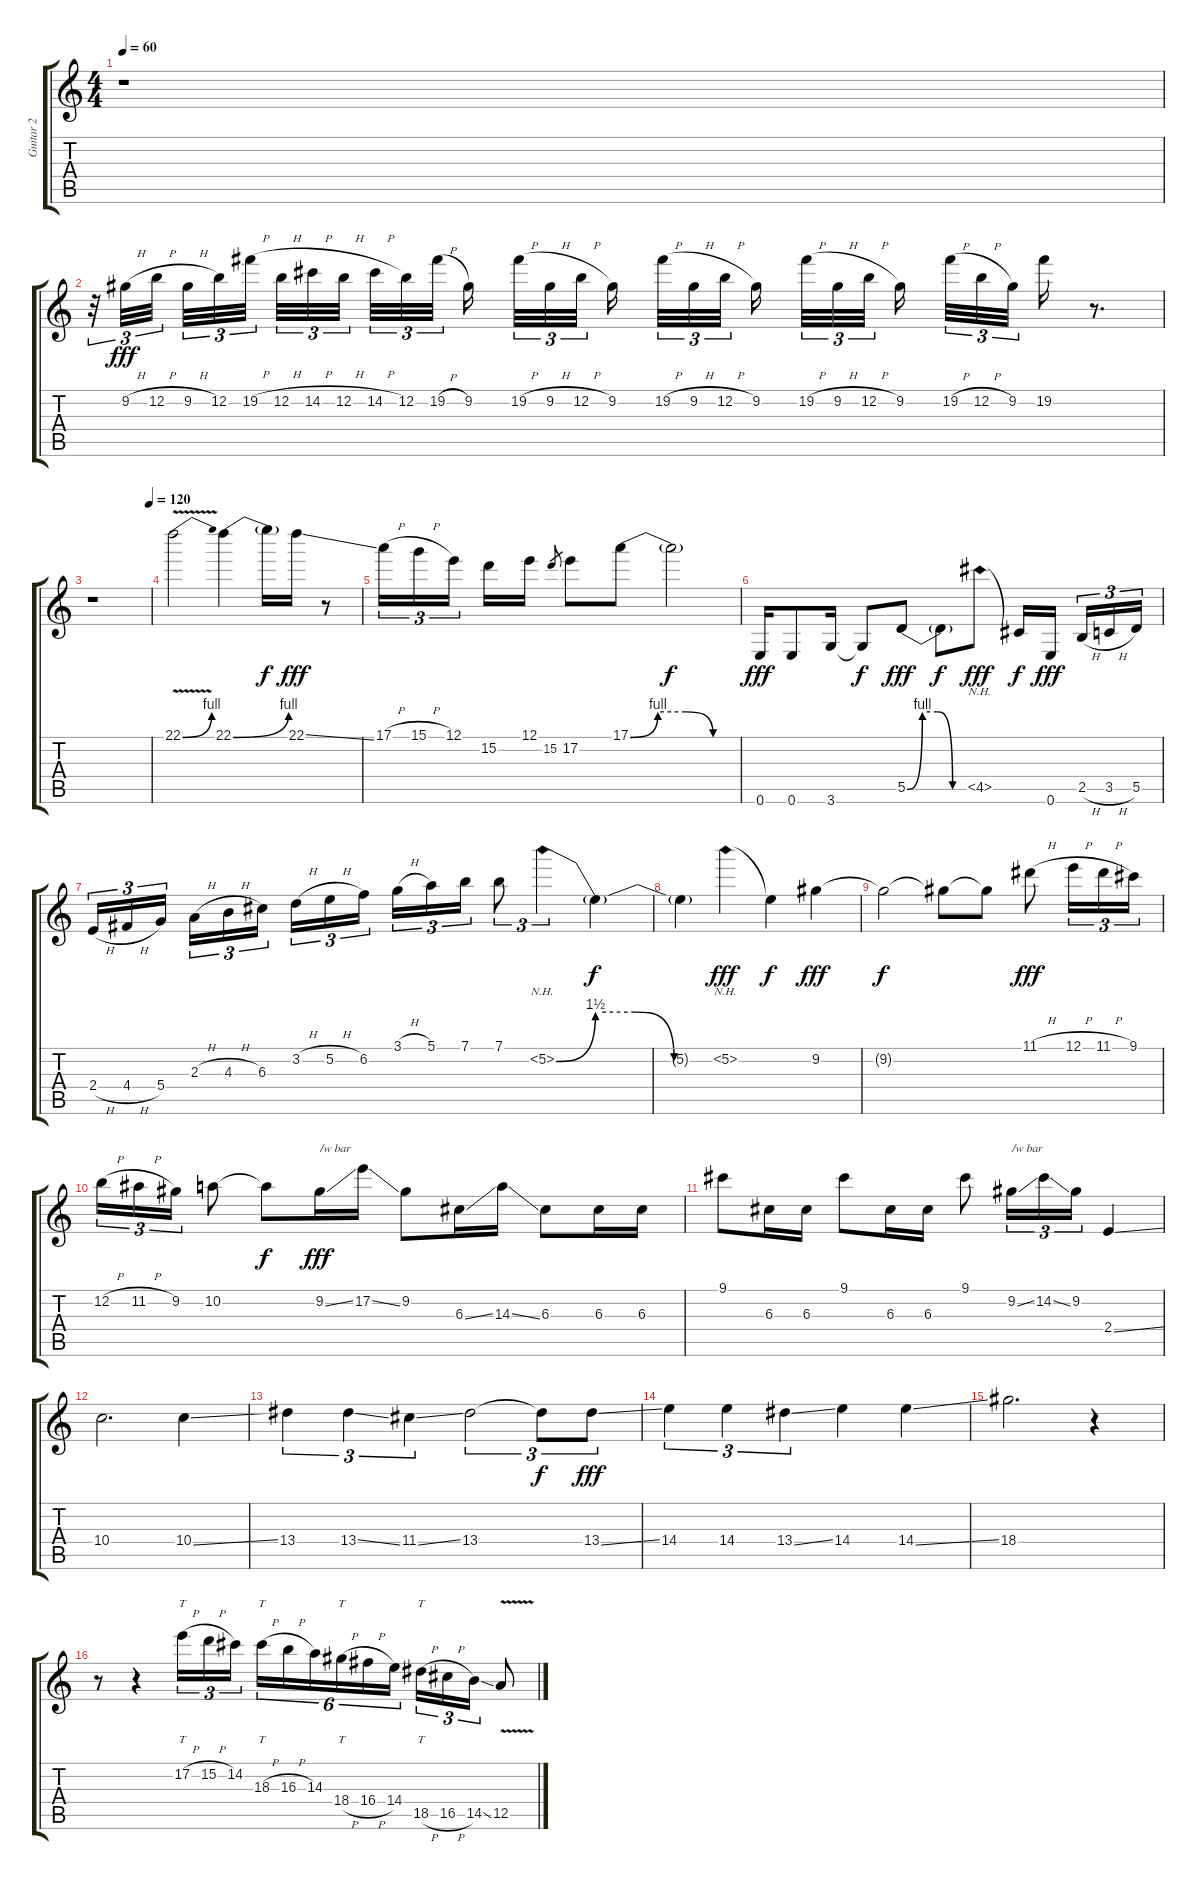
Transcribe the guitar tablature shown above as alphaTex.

\track ("Guitar 2" "Guitar 2") {instrument distortionguitar}
\staff {score tabs}
\tuning (E4 B3 G3 D3 A2 E2) {hide}
\ts (4 4)
\tempo 60
\clef g2
\ks c
r.1{dy fff} |
r.32{tu (3 2)} 9.2{h}.32{tu (3 2)} 12.2{h}.32{tu (3 2)} 9.2{h}.32{tu (3 2)} 12.2.32{tu (3 2)} 19.2{h}.32{tu (3 2)} 12.2{h}.32{tu (3 2)} 14.2{h}.32{tu (3 2)} 12.2{h}.32{tu (3 2)} 14.2{h}.32{tu (3 2)} 12.2.32{tu (3 2)} 19.2{h}.32{tu (3 2)} 9.2.16 19.2{h}.32{tu (3 2)} 9.2{h}.32{tu (3 2)} 12.2{h}.32{tu (3 2)} 9.2.16 19.2{h}.32{tu (3 2)} 9.2{h}.32{tu (3 2)} 12.2{h}.32{tu (3 2)} 9.2.16 19.2{h}.32{tu (3 2)} 9.2{h}.32{tu (3 2)} 12.2{h}.32{tu (3 2)} 9.2.16 19.2{h}.32{tu (3 2)} 12.2{h}.32{tu (3 2)} 9.2.32{tu (3 2)} 19.2.16 r.8{d} |
\tempo (120 0.984375)
r.1 |
22.1{be (bend 0 0 60 4) v}.2 22.1{be (bend 0 0 60 4)}.4 22.1{t}.16{dy f} 22.1{ss}.16{dy fff} r.8 |
17.1{h}.16{tu (3 2)} 15.1{h}.16{tu (3 2)} 12.1.16{tu (3 2)} 15.2.16 12.1.16 15.2.8{gr} 17.2.8 17.1{be (custom 0 0 15 4 30 4 45 0 60 0)}.8 17.1{t}.2{dy f} |
0.6.16{dy fff} 0.6.8 3.6.16 3.6{t}.8{dy f} 5.5{be (custom 0 0 15 4 30 4 45 0 60 0)}.8{dy fff} 5.5{t}.8{dy f} 4.5{nh}.8{dy fff} 4.5{t}.16{dy f} 0.6.16{dy fff} 2.5{h}.16{tu (3 2)} 3.5{h}.16{tu (3 2)} 5.5.16{tu (3 2)} |
2.4{h}.16{tu (3 2)} 4.4{h}.16{tu (3 2)} 5.4.16{tu (3 2)} 2.3{h}.16{tu (3 2)} 4.3{h}.16{tu (3 2)} 6.3.16{tu (3 2)} 3.2{h}.16{tu (3 2)} 5.2{h}.16{tu (3 2)} 6.2.16{tu (3 2)} 3.1{h}.16{tu (3 2)} 5.1.16{tu (3 2)} 7.1.16{tu (3 2)} 7.1.8{tu (3 2)} 5.2{be (custom 0 0 15 6 30 6 45 0 60 0) nh}.4{tu (3 2)} 5.2{t}.4{dy f} |
5.2{t}.4 5.2{nh}.4{dy fff} 5.2{t}.4{dy f} 9.2.4{dy fff} |
9.2{t}.2{dy f} 9.2{t}.8 9.2{t}.8 11.1{h}.8{dy fff} 12.1{h}.16{tu (3 2)} 11.1{h}.16{tu (3 2)} 9.1.16{tu (3 2)} |
12.2{h}.16{tu (3 2)} 11.2{h}.16{tu (3 2)} 9.2.16{tu (3 2)} 10.2.8 10.2{t}.8{dy f} 9.2{ss}.16{txt "/w bar" dy fff} 17.2{ss}.16 9.2.8 6.3{ss}.16 14.3{ss}.16 6.3.8 6.3.16 6.3.16 |
9.1.8 6.3.16 6.3.16 9.1.8 6.3.16 6.3.16 9.1.8 9.2{ss}.16{tu (3 2) txt "/w bar"} 14.2{ss}.16{tu (3 2)} 9.2.16{tu (3 2)} 2.4{ss}.4 |
10.4.2{d} 10.4{ss}.4 |
13.4.4{tu (3 2)} 13.4{ss}.4{tu (3 2)} 11.4{ss}.4{tu (3 2)} 13.4.2{tu (3 2)} 13.4{t}.8{tu (3 2) dy f} 13.4{ss}.8{tu (3 2) dy fff} |
14.4.4{tu (3 2)} 14.4.4{tu (3 2)} 13.4{ss}.4{tu (3 2)} 14.4.4 14.4{ss}.4 |
18.4.2{d} r.4 |
r.8 r.4 17.2{h}.16{tt tu (3 2)} 15.2{h}.16{tu (3 2)} 14.2.16{tu (3 2)} 18.3{h}.16{tt tu (6 4)} 16.3{h}.16{tu (6 4)} 14.3.16{tu (6 4)} 18.4{h}.16{tt tu (6 4)} 16.4{h}.16{tu (6 4)} 14.4.16{tu (6 4)} 18.5{h}.16{tt tu (3 2)} 16.5{h}.16{tu (3 2)} 14.5{ss}.16{tu (3 2)} 12.5{v}.8
